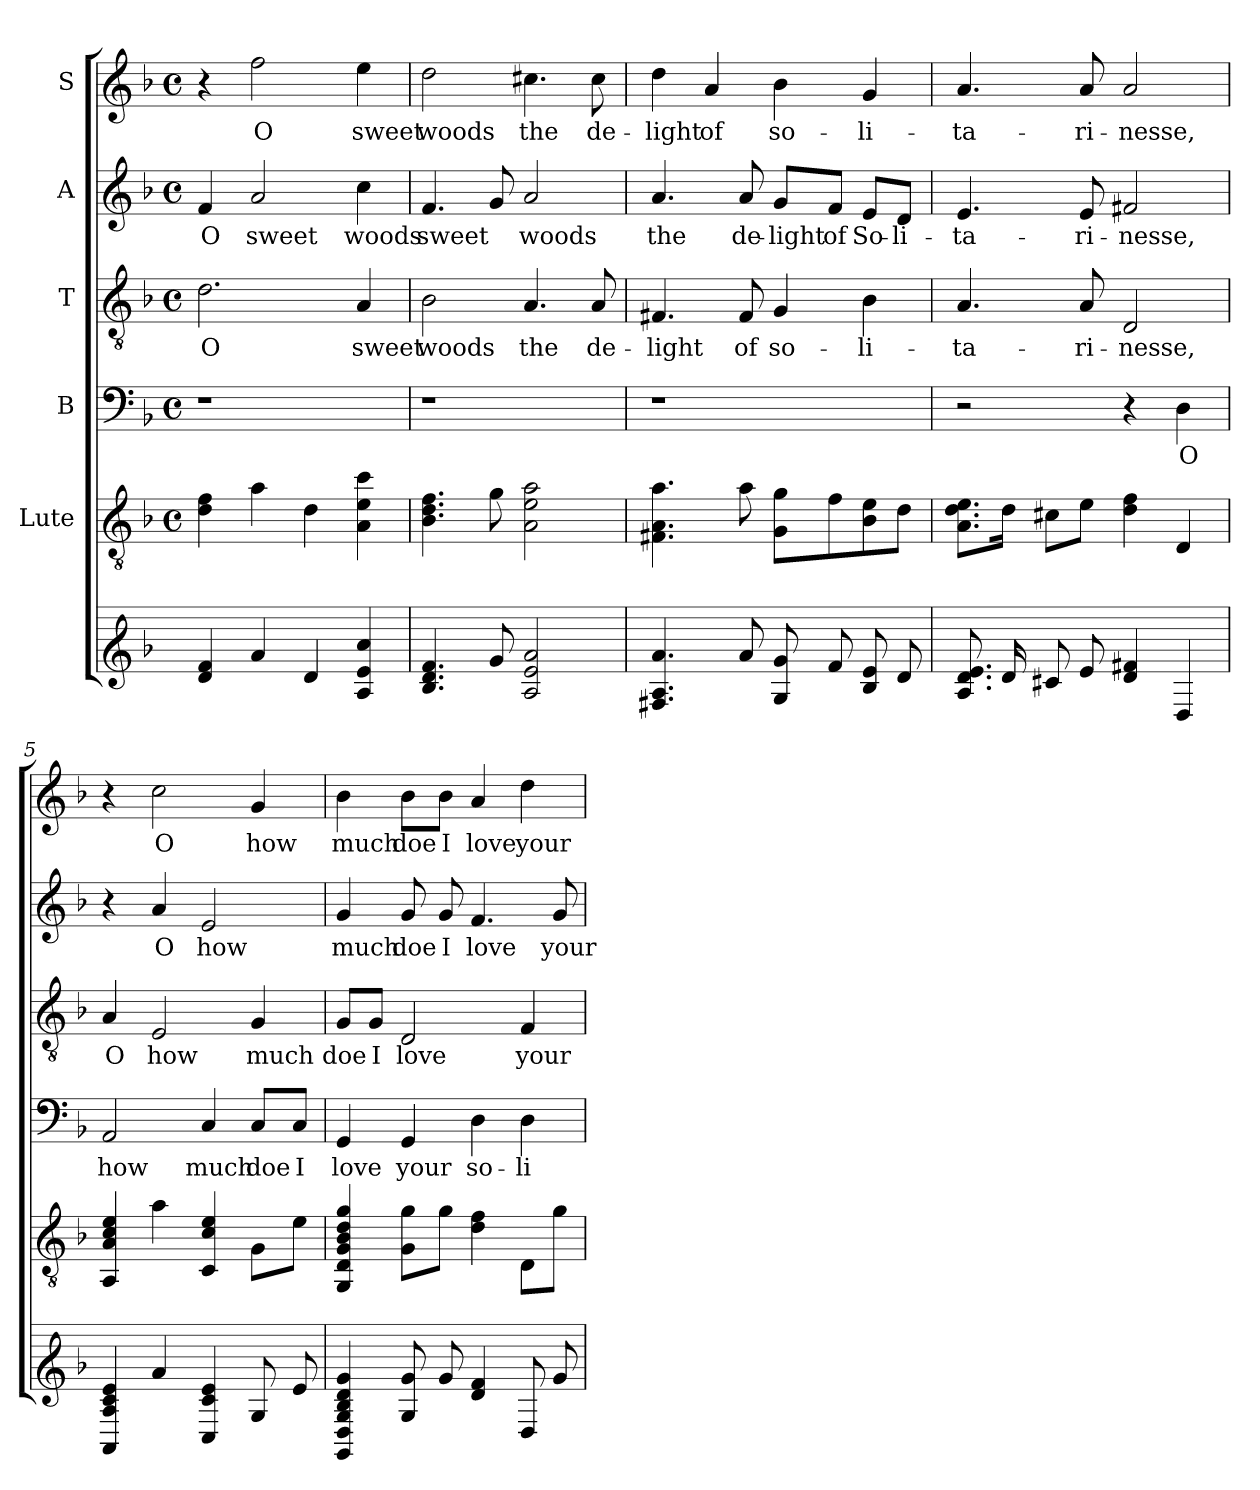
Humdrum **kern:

**kern	**kern	**kern	**text	**kern	**text	**kern	**text	**kern	**text
*part6	*part5	*part4	*part4	*part3	*part3	*part2	*part2	*part1	*part1
*staff6	*staff5	*staff4	*staff4	*staff3	*staff3	*staff2	*staff2	*staff1	*staff1
*	*I"Lute	*I"B	*	*I"T	*	*I"A	*	*I"S	*
*stria7	*	*	*	*	*	*	*	*	*
*	*clefGv2	*clefF4	*	*clefGv2	*	*clefG2	*	*clefG2	*
*k[b-]	*k[b-]	*k[b-]	*	*k[b-]	*	*k[b-]	*	*k[b-]	*
*d:	*d:	*d:	*	*d:	*	*d:	*	*d:	*
*	*M4/4	*M4/4	*	*M4/4	*	*M4/4	*	*M4/4	*
*	*met(c)	*met(c)	*	*met(c)	*	*met(c)	*	*met(c)	*
=1	=1	=1	=1	=1	=1	=1	=1	=1	=1
4d 4f	4d\ 4f\	1r	.	2.d\	O	4f/	O	4r	.
4a	4a\	.	.	.	.	2a/	sweet	2ff\	O
4d	4d\	.	.	.	.	.	.	.	.
4A 4e 4cc	4A\ 4e\ 4cc\	.	.	4A/	sweet	4cc\	woods	4ee\	sweet
=2	=2	=2	=2	=2	=2	=2	=2	=2	=2
4.B- 4.d 4.f	4.B-\ 4.d\ 4.f\	1r	.	2B-\	woods	4.f/	sweet	2dd\	woods
8g	8g\	.	.	.	.	8g/	.	.	.
2A 2e 2a	2A\ 2e\ 2a\	.	.	4.A/	the	2a/	woods	4.cc#X\	the
.	.	.	.	8A/	de-	.	.	8cc#\	de-
=3	=3	=3	=3	=3	=3	=3	=3	=3	=3
4.F# 4.A 4.a	4.F#X\ 4.A\ 4.a\	1r	.	4.F#X/	-light	4.a/	the	4dd\	-light
.	.	.	.	.	.	.	.	4a/	of
8a	8a\	.	.	8F#/	of	8a/	de-	.	.
8G 8g	8G\ 8g\L	.	.	4G/	so-	8g/L	-light	4b-\	so-
8f	8f\	.	.	.	.	8f/J	of	.	.
8B- 8e	8B-\ 8e\	.	.	4B-\	-li-	8e/L	So-	4g/	-li-
8d	8d\J	.	.	.	.	8d/J	-li-	.	.
=4	=4	=4	=4	=4	=4	=4	=4	=4	=4
8.A 8.d 8.e	8.A\ 8.d\ 8.e\L	2r	.	4.A/	-ta-	4.e/	-ta-	4.a/	-ta-
16d	16d\Jk	.	.	.	.	.	.	.	.
8c#	8c#X\L	.	.	.	.	.	.	.	.
8e	8e\J	.	.	8A/	-ri-	8e/	-ri-	8a/	-ri-
4d 4f#	4d\ 4f\	4r	.	2D/	-nesse,	2f#X/	-nesse,	2a/	-nesse,
4D	4D/	4D\	O	.	.	.	.	.	.
=5	=5	=5	=5	=5	=5	=5	=5	=5	=5
4AA 4A 4c 4e	4AA/ 4A/ 4c/ 4e/	2AA/	how	4A/	O	4r	.	4r	.
4a	4a\	.	.	2E/	how	4a/	O	2cc\	O
4C 4c 4e	4C/ 4c/ 4e/	4C/	much	.	.	2e/	how	.	.
8G	8G\L	8C/L	doe	4G/	much	.	.	4g/	how
8e	8e\J	8C/J	I	.	.	.	.	.	.
!!LO:LB:g=z
=6	=6	=6	=6	=6	=6	=6	=6	=6	=6
4GG 4D 4G 4B- 4d 4g	4GG/ 4D/ 4G/ 4B-/ 4d/ 4g/	4GG/	love	8G/L	doe	4g/	much	4b-\	much
.	.	.	.	8G/J	I	.	.	.	.
8G 8g	8G\ 8g\L	4GG/	your	2D/	love	8g/	doe	8b-\L	doe
8g	8g\J	.	.	.	.	8g/	I	8b-\J	I
4d 4f	4d\ 4f\	4D\	so-	.	.	4.f/	love	4a/	love
8D	8D\L	4D\	-li-	4F/	your	.	.	4dd\	your
8g	8g\J	.	.	.	.	8g/	your	.	.
=	=	=	=	=	=	=	=	=	=
*-	*-	*-	*-	*-	*-	*-	*-	*-	*-
